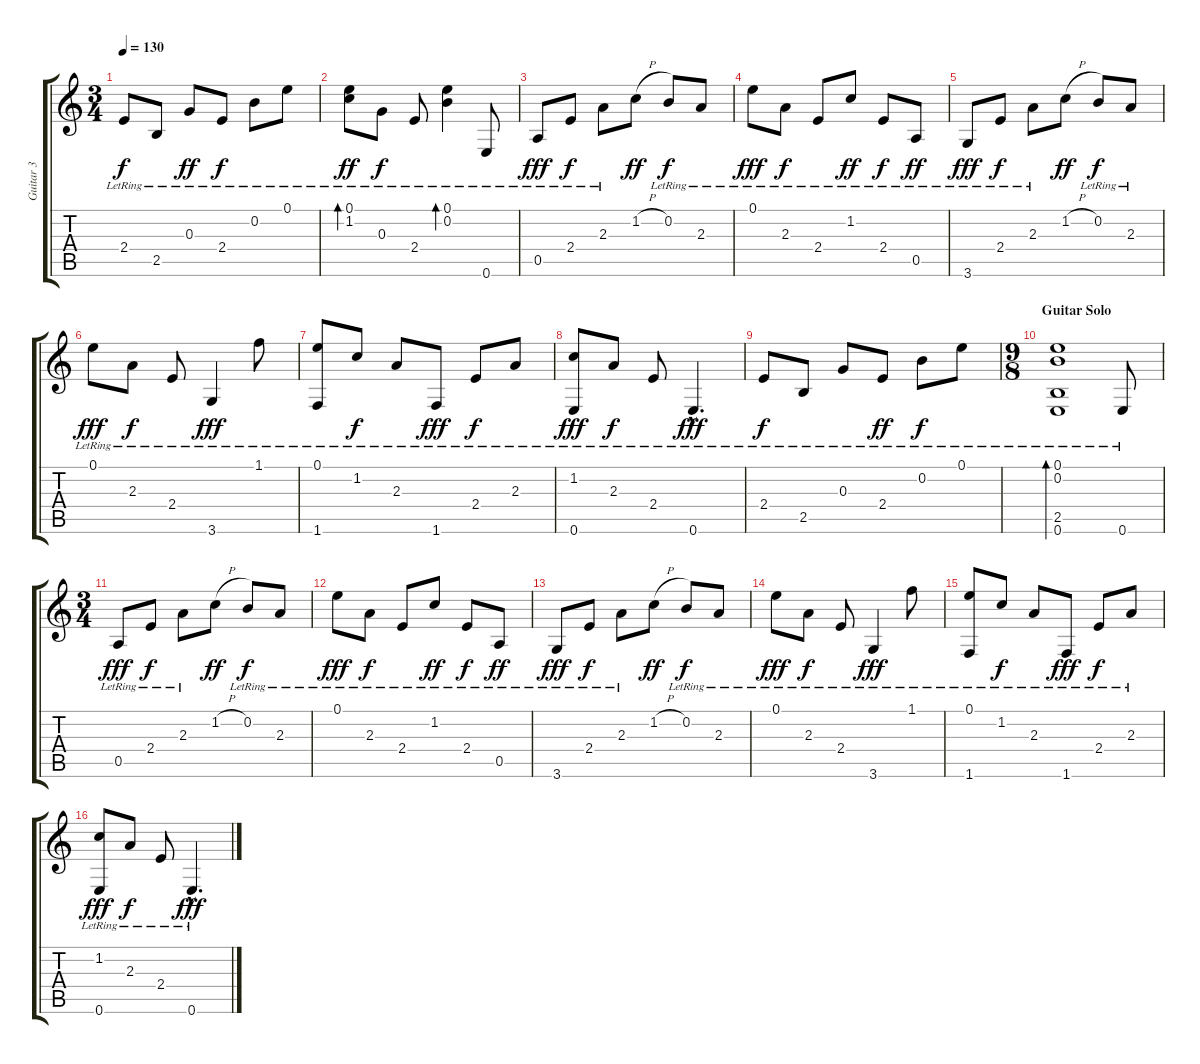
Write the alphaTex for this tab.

\track ("Guitar 3" "Guitar 3") {instrument distortionguitar}
\staff {score tabs}
\tuning (E4 B3 G3 D3 A2 E2) {hide}
\ts (3 4)
\tempo 130
\clef g2
\ks c
2.4{lr}.8{dy f} 2.5{lr}.8 0.3{lr}.8{dy ff} 2.4{lr}.8{dy f} 0.2{lr}.8 0.1{lr}.8 |
(0.1{lr} 1.2{lr}).8{bd 30 dy ff instrument acousticguitarsteel} 0.3{lr}.8{dy f} 2.4{lr}.8 (0.1{lr} 0.2{lr}).4{bd 120} 0.6{lr}.8 |
0.5{lr}.8{dy fff} 2.4{lr}.8{dy f} 2.3{lr}.8 1.2{h}.8{dy ff} 0.2{lr}.8{dy f} 2.3{lr}.8 |
0.1{lr}.8{dy fff} 2.3{lr}.8{dy f} 2.4{lr}.8 1.2{lr}.8{dy ff} 2.4{lr}.8{dy f} 0.5{lr}.8{dy ff} |
3.6{lr}.8{dy fff} 2.4{lr}.8{dy f} 2.3{lr}.8 1.2{h}.8{dy ff} 0.2{lr}.8{dy f} 2.3{lr}.8 |
0.1{lr}.8{dy fff} 2.3{lr}.8{dy f} 2.4{lr}.8 3.6{lr}.4{dy fff} 1.1{lr}.8 |
(0.1{lr} 1.6{lr}).8 1.2{lr}.8{dy f} 2.3{lr}.8 1.6{lr}.8{dy fff} 2.4{lr}.8{dy f} 2.3{lr}.8 |
(1.2{lr} 0.6{lr}).8{dy fff} 2.3{lr}.8{dy f} 2.4{lr}.8 0.6{hac lr}.4{d dy fff} |
2.4{lr}.8{dy f} 2.5{lr}.8 0.3{lr}.8 2.4{lr}.8{dy ff} 0.2{lr}.8{dy f} 0.1{lr}.8 |
\ts (9 8)
\section ("" "Guitar Solo")
(0.1{lr} 0.2{lr} 2.5 0.6).1{bd 120 instrument acousticguitarsteel} 0.6{lr}.8 |
\ts (3 4)
0.5{lr}.8{dy fff volume 16 balance 8} 2.4{lr}.8{dy f} 2.3{lr}.8 1.2{h}.8{dy ff} 0.2{lr}.8{dy f} 2.3{lr}.8 |
0.1{lr}.8{dy fff} 2.3{lr}.8{dy f} 2.4{lr}.8 1.2{lr}.8{dy ff} 2.4{lr}.8{dy f} 0.5{lr}.8{dy ff} |
3.6{lr}.8{dy fff} 2.4{lr}.8{dy f} 2.3{lr}.8 1.2{h}.8{dy ff} 0.2{lr}.8{dy f} 2.3{lr}.8 |
0.1{lr}.8{dy fff} 2.3{lr}.8{dy f} 2.4{lr}.8 3.6{lr}.4{dy fff} 1.1{lr}.8 |
(0.1{lr} 1.6{lr}).8 1.2{lr}.8{dy f} 2.3{lr}.8 1.6{lr}.8{dy fff} 2.4{lr}.8{dy f} 2.3{lr}.8 |
(1.2{lr} 0.6{lr}).8{dy fff} 2.3{lr}.8{dy f} 2.4{lr}.8 0.6{hac lr}.4{d dy fff}
